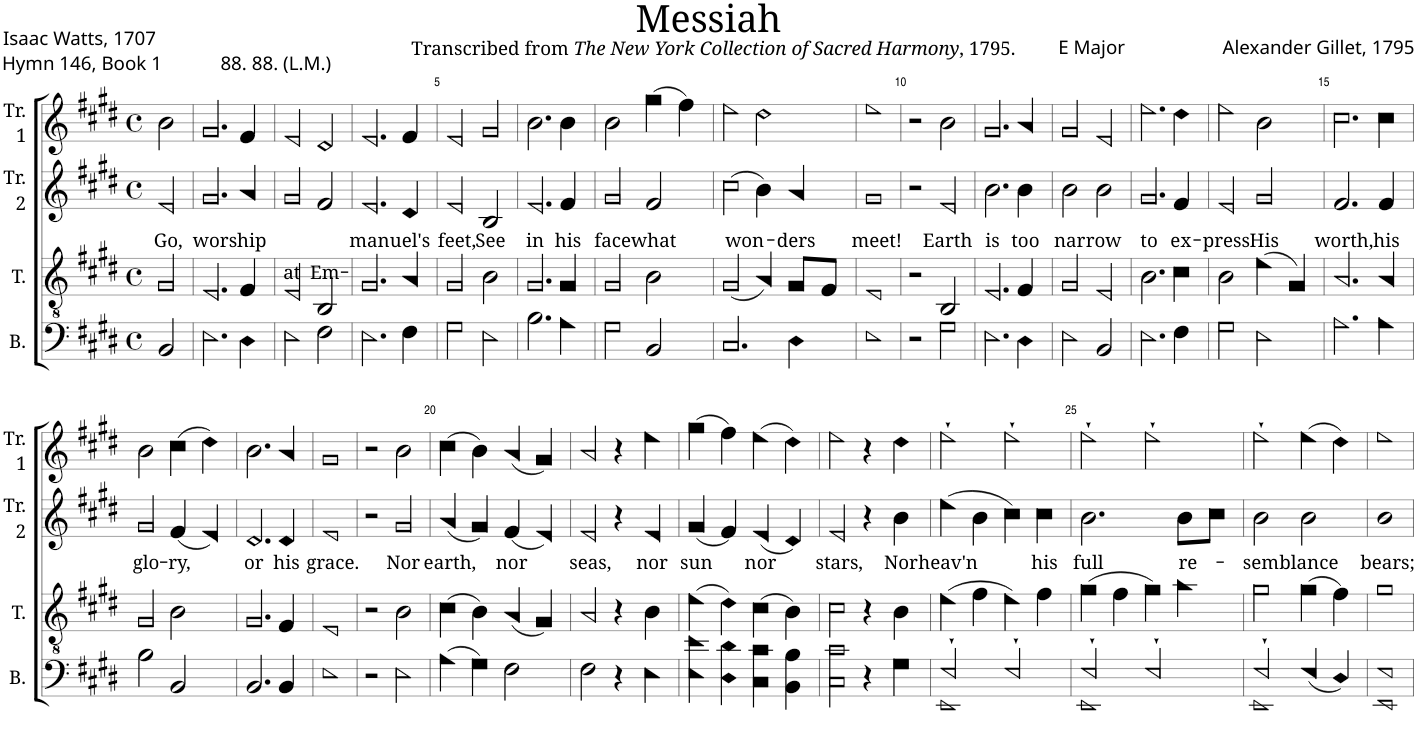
**kern	**kern	**kern	**text	**kern
*part4	*part3	*part2	*part2	*part1
*staff4	*staff3	*staff2	*staff2	*staff1
*I"B.	*I"T.	*I"Tr. 2	*	*I"Tr. 1
*I'B.	*I'T.	*I'Tr. 2	*	*I'Tr. 1
*clefF4	*clefGv2	*clefG2	*	*clefG2
*k[f#c#g#d#]	*k[f#c#g#d#]	*k[f#c#g#d#]	*	*k[f#c#g#d#]
*M4/4	*M4/4	*M4/4	*	*M4/4
*met(c)	*met(c)	*met(c)	*	*met(c)
=1	=1	=1	=1	=1
!	!	!	!LO:LY:b	!
2BB!/	2G#!/	2e!/	Go,	2b!\
=2	=2	=2	=2	=2
!	!	!	!LO:LY:b	!
2.E!\	2.E!/	2.g#!/	wor-	2.g#!/
!	!	!	!LO:LY:b	!
4D#!\	4F#!/	4a!/	-ship	4f#!/
=3	=3	=3	=3	=3
!	!	!	!LO:LY:b	!
2E!\	2E!/	2g#!/	at	2e!/
!	!	!	!LO:LY:b	!
2F#!\	2BB!/	2f#!/	Em-	2d#!/
=4	=4	=4	=4	=4
!	!	!	!LO:LY:b	!
2.E!\	2.G#!/	2.e!/	-man-	2.e!/
!	!	!	!LO:LY:b	!
4F#!\	4A!/	4d#!/	-uel's	4f#!/
=5	=5	=5	=5	=5
!	!	!	!LO:LY:b	!
2G#!\	2G#!/	2e!/	feet,	2e!/
!	!	!	!LO:LY:b	!
2E!\	2B!\	2B!/	See	2g#!/
=6	=6	=6	=6	=6
!	!	!	!LO:LY:b	!
2.B!\	2.G#!/	2.e!/	in	2.b!\
!	!	!	!LO:LY:b	!
4A!\	4G#!/	4f#!/	his	4b!\
=7	=7	=7	=7	=7
!	!	!	!LO:LY:b	!
2G#!\	2G#!/	2g#!/	face	2b!\
!	!	!	!LO:LY:b	!
2BB!/	2B!\	2f#!/	what	(4gg#!\
.	.	.	.	4ff#!\)
=8	=8	=8	=8	=8
!	!	!	!LO:LY:b	!
2.C#!/	(2G#!/	(2cc#!\	won-	2ee!\
.	4A!/)	4b!\)	.	2dd#!\
!	!	!	!LO:LY:b	!
4D#!\	8G#!/L	4a!/	-ders	.
.	8F#!/J	.	.	.
=9	=9	=9	=9	=9
!	!	!	!LO:LY:b	!
1E!	1E!	1g#!	meet!	1ee!
=10	=10	=10	=10	=10
2r	2r	2r	.	2r
!	!	!	!LO:LY:b	!
2G#!\	2BB!/	2e!/	Earth	2b!\
=11	=11	=11	=11	=11
!	!	!	!LO:LY:b	!
2.E!\	2.E!/	2.b!\	is	2.g#!/
!	!	!	!LO:LY:b	!
4D#!\	4F#!/	4b!\	too	4a!/
=12	=12	=12	=12	=12
!	!	!	!LO:LY:b	!
2E!\	2G#!/	2b!\	nar-	2g#!/
!	!	!	!LO:LY:b	!
2BB!/	2E!/	2b!\	-row	2e!/
=13	=13	=13	=13	=13
!	!	!	!LO:LY:b	!
2.E!\	2.B!\	2.g#!/	to	2.ee!\
!	!	!	!LO:LY:b	!
4F#!\	4c#!\	4f#!/	ex-	4dd#!\
=14	=14	=14	=14	=14
!	!	!	!LO:LY:b	!
2G#!\	2B!\	2e!/	-press	2ee!\
!	!	!	!LO:LY:b	!
2E!\	(4e!\	2g#!/	His	2b!\
.	4G#!/)	.	.	.
=15	=15	=15	=15	=15
!	!	!	!LO:LY:b	!
2.A!\	2.A!/	2.f#!/	worth,	2.cc#!\
!	!	!	!LO:LY:b	!
4A!\	4A!/	4f#!/	his	4cc#!\
!!LO:LB:g=z
=16	=16	=16	=16	=16
!	!	!	!LO:LY:b	!
2B!\	2G#!/	2g#!/	glo-	2b!\
!	!	!	!LO:LY:b	!
2BB!/	2B!\	(4f#!/	-ry,	(4cc#!\
.	.	4e!/)	.	4dd#!\)
=17	=17	=17	=17	=17
!	!	!	!LO:LY:b	!
2.BB!/	2.G#!/	2.d#!/	or	2.b!\
!	!	!	!LO:LY:b	!
4BB!/	4F#!/	4d#!/	his	4a!/
=18	=18	=18	=18	=18
!	!	!	!LO:LY:b	!
1E!	1E!	1e!	grace.	1g#!
=19	=19	=19	=19	=19
2r	2r	2r	.	2r
!	!	!	!LO:LY:b	!
2E!\	2B!\	2g#!/	Nor	2b!\
=20	=20	=20	=20	=20
!	!	!	!LO:LY:b	!
(4A!\	(4c#!\	(4a!/	earth,	(4cc#!\
4G#!\)	4B!\)	4g#!/)	.	4b!\)
!	!	!	!LO:LY:b	!
2F#!\	(4A!/	(4f#!/	nor	(4a!/
.	4G#!/)	4e!/)	.	4g#!/)
=21	=21	=21	=21	=21
!	!	!	!LO:LY:b	!
2F#!\	2A!/	2e!/	seas,	2a!/
4r	4r	4r	.	4r
!	!	!	!LO:LY:b	!
4E!\	4B!\	4e!/	nor	4ee!\
=22	=22	=22	=22	=22
!	!	!	!LO:LY:b	!
4E!\ 4e!\	(4e!\	(4g#!/	sun	(4gg#!\
4D#!\ 4d#!\	4d#!\)	4f#!/)	.	4ff#!\)
!	!	!	!LO:LY:b	!
4C#!\ 4c#!\	(4c#!\	(4e!/	nor	(4ee!\
4BB!\ 4B!\	4B!\)	4d#!/)	.	4dd#!\)
=23	=23	=23	=23	=23
!	!	!	!LO:LY:b	!
2C#!\ 2c#!\	2c#!\	2e!/	stars,	2ee!\
4r	4r	4r	.	4r
!	!	!	!LO:LY:b	!
4G#!\	4B!\	4b!\	Nor	4dd#!\
=24	=24	=24	=24	=24
*^	*	*	*	*
!	!	!	!	!LO:LY:b	!
2E`!/	1EE!	(4e!\	(4ee!\	heav'n	2ee`!\
.	.	4f#!\	4b!\	.	.
2E`!/	.	4e!\)	4cc#!\)	.	2ee`!\
!	!	!	!	!LO:LY:b	!
.	.	4f#!\	4cc#!\	his	.
=25	=25	=25	=25	=25	=25
!	!	!	!	!LO:LY:b	!
2E`!/	1EE!	(4g#!\	2.b!\	full	2ee`!\
.	.	4f#!\	.	.	.
2E`!/	.	4g#!\)	.	.	2ee`!\
!	!	!	!	!LO:LY:b	!
.	.	4a!\	8b!\L	re-	.
.	.	.	8cc#!\J	.	.
=26	=26	=26	=26	=26	=26
!	!	!	!	!LO:LY:b	!
2E`!/	1EE!	2g#!\	2b!\	-sem-	2ee`!\
!	!	!	!	!LO:LY:b	!
(<4E!/	.	(4g#!\	2b!\	-blance	(4ee!\
4D#!/)	.	4f#!\)	.	.	4dd#!\)
*v	*v	*	*	*	*
=27	=27	=27	=27	=27
!	!	!	!LO:LY:b	!
1EE! 1E!	1g#!	1b!	bears;	1ee!
=	=	=	=	=
*-	*-	*-	*-	*-
